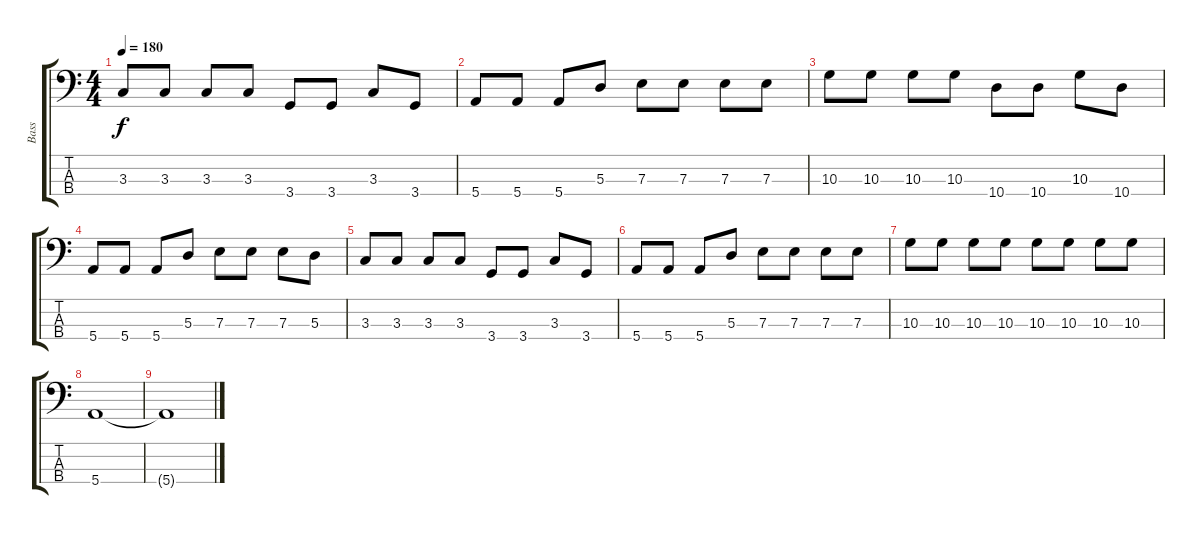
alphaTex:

\track ("Bass" "Bass") {instrument electricbasspick}
\staff {score tabs}
\tuning (G2 D2 A1 E1) {hide}
\ts (4 4)
\tempo 180
\clef f4
\ks c
3.3.8{dy f} 3.3.8 3.3.8 3.3.8 3.4.8 3.4.8 3.3.8 3.4.8 |
5.4.8 5.4.8 5.4.8 5.3.8 7.3.8 7.3.8 7.3.8 7.3.8 |
10.3.8 10.3.8 10.3.8 10.3.8 10.4.8 10.4.8 10.3.8 10.4.8 |
5.4.8 5.4.8 5.4.8 5.3.8 7.3.8 7.3.8 7.3.8 5.3.8 |
3.3.8 3.3.8 3.3.8 3.3.8 3.4.8 3.4.8 3.3.8 3.4.8 |
5.4.8 5.4.8 5.4.8 5.3.8 7.3.8 7.3.8 7.3.8 7.3.8 |
10.3.8 10.3.8 10.3.8 10.3.8 10.3.8 10.3.8 10.3.8 10.3.8 |
5.4.1 |
5.4{t}.1
